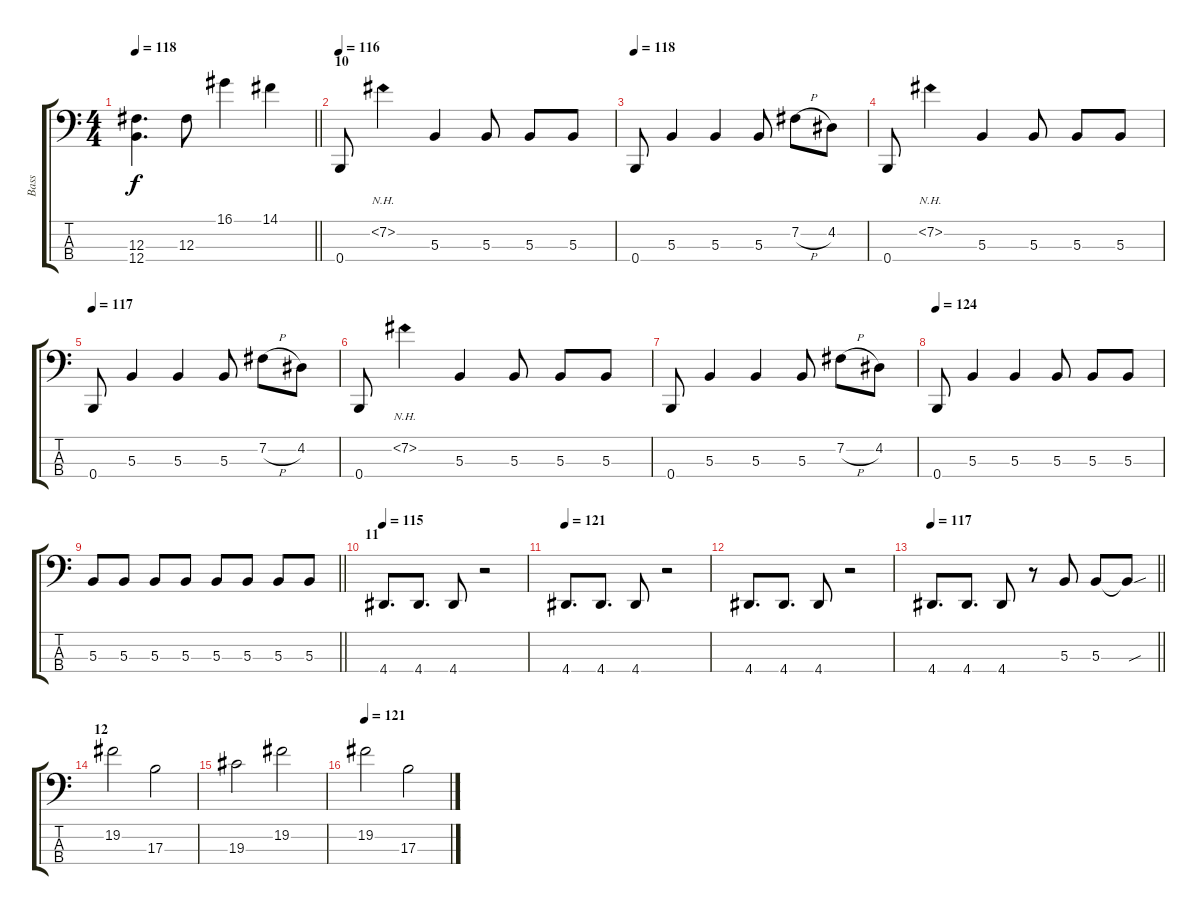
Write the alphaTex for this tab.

\track ("Bass" "Bass") {instrument electricbasspick}
\staff {score tabs}
\tuning (E2 B1 Gb1 B0) {hide}
\ts (4 4)
\tempo 118
\clef f4
\barLineRight lightlight
\ks c
(12.3{t} 12.4).4{d dy f} 12.3.8 16.1.4 14.1.4 |
\section ("" "10")
\tempo 116
0.4.8 7.2{nh}.4 5.3.4 5.3.8 5.3.8 5.3.8 |
\tempo 118
0.4.8 5.3.4 5.3.4 5.3.8 7.2{h}.8 4.2.8 |
0.4.8 7.2{nh}.4 5.3.4 5.3.8 5.3.8 5.3.8 |
\tempo 117
0.4.8 5.3.4 5.3.4 5.3.8 7.2{h}.8 4.2.8 |
0.4.8 7.2{nh}.4 5.3.4 5.3.8 5.3.8 5.3.8 |
0.4.8 5.3.4 5.3.4 5.3.8 7.2{h}.8 4.2.8 |
\tempo 124
0.4.8 5.3.4 5.3.4 5.3.8 5.3.8 5.3.8 |
\barLineRight lightlight
5.3.8 5.3.8 5.3.8 5.3.8 5.3.8 5.3.8 5.3.8 5.3.8 |
\section ("" "11")
\tempo 115
4.4.8{d} 4.4.8{d} 4.4.8 r.2 |
\tempo 121
4.4.8{d} 4.4.8{d} 4.4.8 r.2 |
4.4.8{d} 4.4.8{d} 4.4.8 r.2 |
\tempo 117
\barLineRight lightlight
4.4.8{d} 4.4.8{d} 4.4.8 r.8 5.3.8 5.3.8 5.3{sou t}.8 |
\section ("" "12")
19.2.2 17.3.2 |
19.3.2 19.2.2 |
\tempo 121
19.2.2 17.3.2
